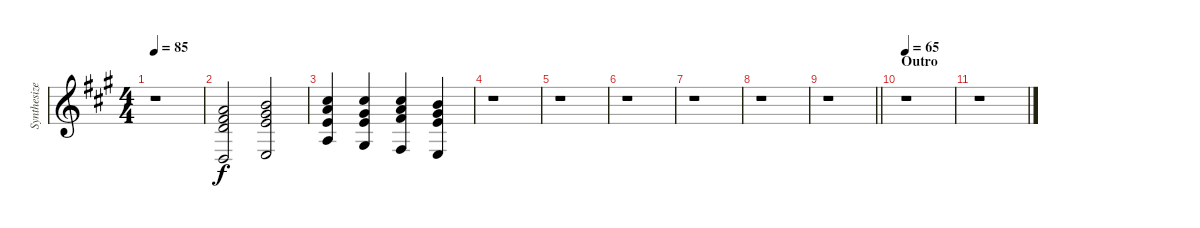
\track ("Synthesizer" "Synthesize") {instrument drawbarorgan}
\staff {score}
\tuning (E4 B3 G3 D3 A2 E2) {hide}
\ts (4 4)
\tempo 85
\clef g2
\ks a
r.1{dy f} |
(5.1 7.2 7.3 5.5).2 (7.1 9.2 9.3 7.5).2 |
(9.1 10.2 9.3 12.5).4 (9.1 9.2 9.3 11.5).4 (9.1 10.2 11.3 9.5).4 (7.1 9.2 9.3 7.5).4 |
r.1 |
r.1 |
r.1 |
r.1 |
r.1 |
\barLineRight lightlight
r.1 |
\section ("" "Outro")
\tempo 65
r.1 |
r.1
